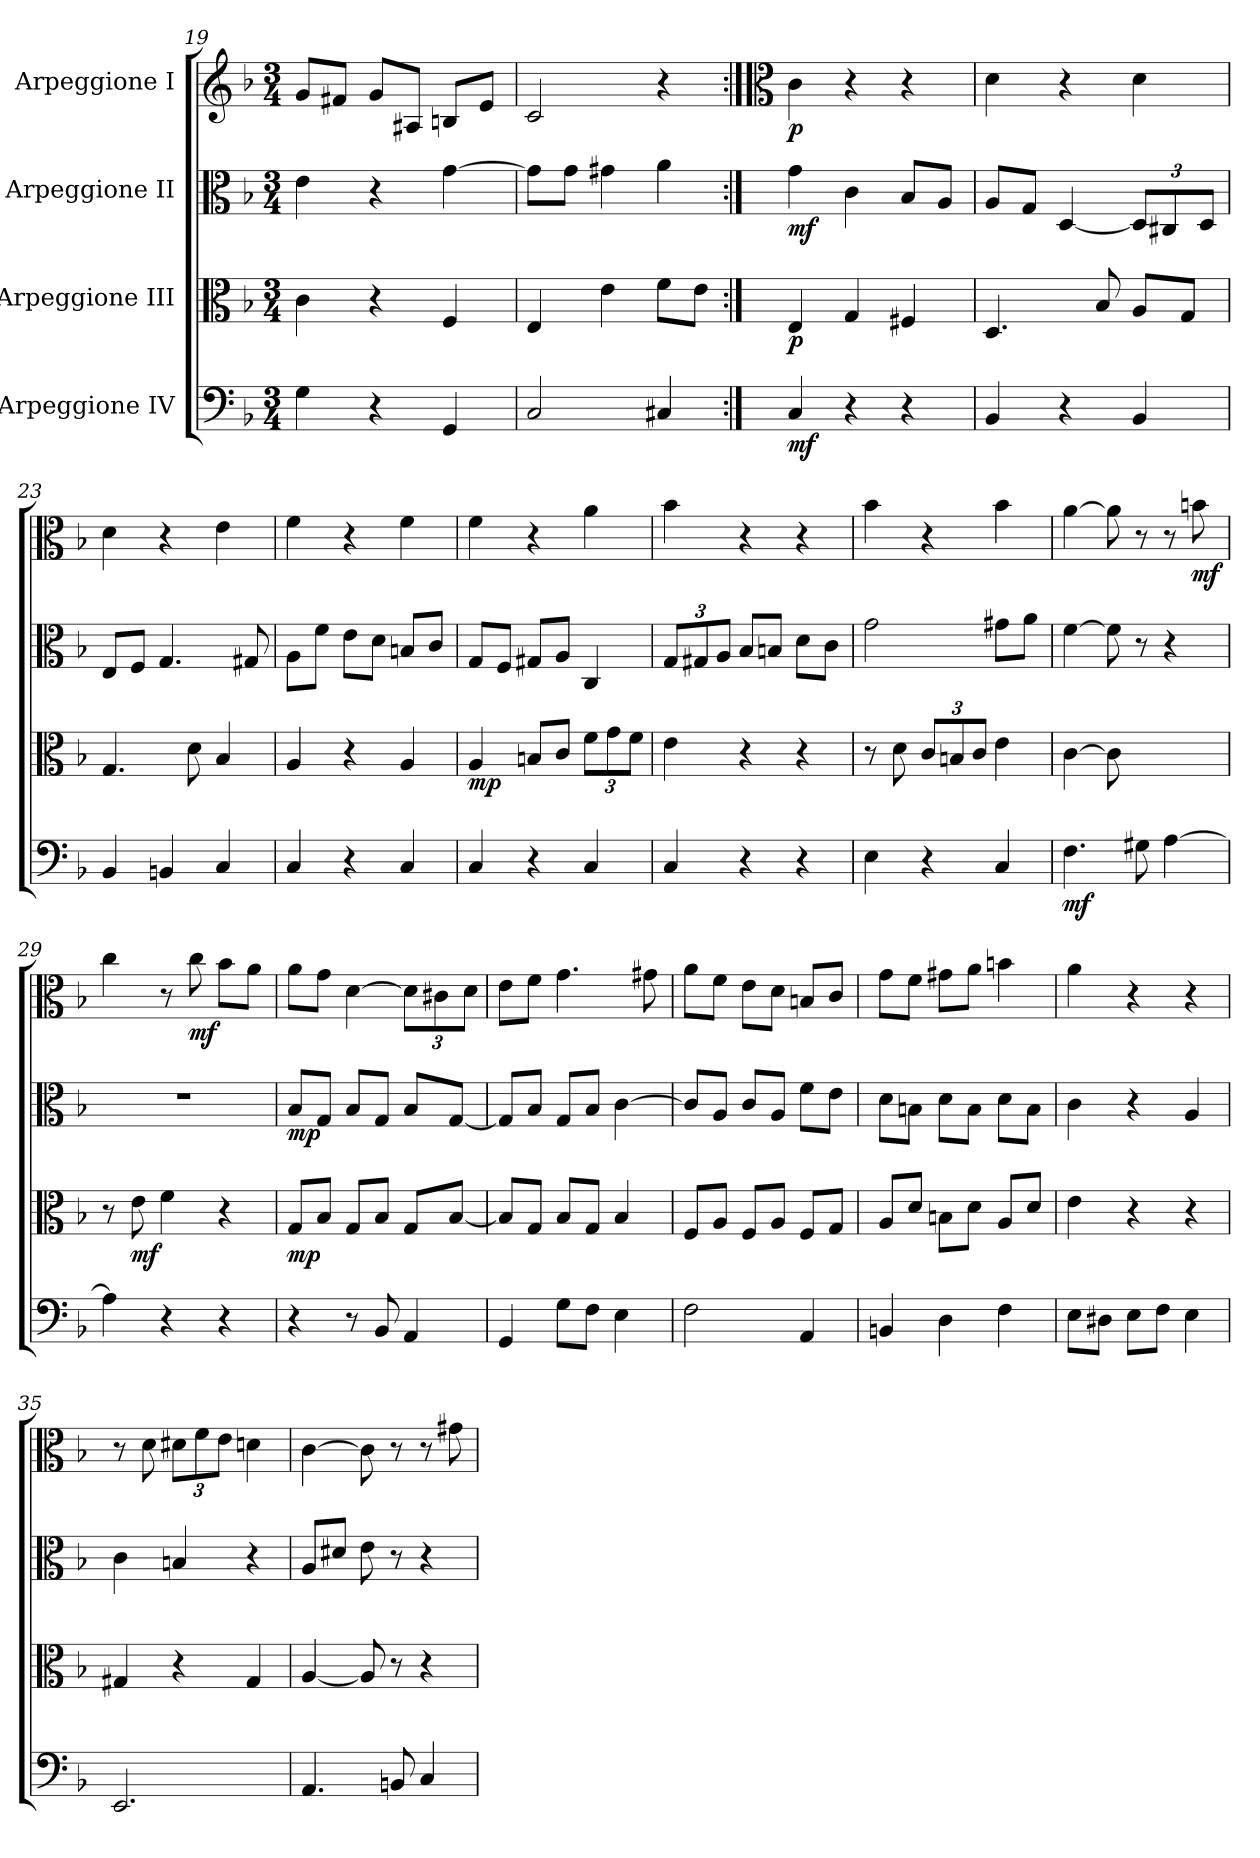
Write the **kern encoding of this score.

**kern	**dynam	**kern	**dynam	**kern	**dynam	**kern	**dynam
*part4	*part4	*part3	*part3	*part2	*part2	*part1	*part1
*staff4	*staff4	*staff3	*staff3	*staff2	*staff2	*staff1	*staff1
*I"Arpeggione IV	*	*I"Arpeggione III	*	*I"Arpeggione II	*	*I"Arpeggione I	*
*clefF4	*	*clefC3	*	*clefC3	*	*clefG2	*
*k[b-]	*	*k[b-]	*	*k[b-]	*	*k[b-]	*
*F:	*	*F:	*	*F:	*	*F:	*
*M3/4	*	*M3/4	*	*M3/4	*	*M3/4	*
=19	=19	=19	=19	=19	=19	=19	=19
4G\	.	4c\	.	4e\	.	8g/L	.
.	.	.	.	.	.	8f#X/J	.
4r	.	4r	.	4r	.	8g/L	.
.	.	.	.	.	.	8A#X/J	.
4GG/	.	4F/	.	[4g\	.	8Bn/L	.
.	.	.	.	.	.	8e/J	.
=20	=20	=20	=20	=20	=20	=20	=20
2C/	.	4E/	.	8g\L]	.	2c/	.
.	.	.	.	8g\J	.	.	.
.	.	4e\	.	4g#X\	.	.	.
4C#X/	.	8f\L	.	4a\	.	4r	.
.	.	8e\J	.	.	.	.	.
!!LO:LB:g=z
=21:|!	=21:|!	=21:|!	=21:|!	=21:|!	=21:|!	=21:|!	=21:|!
*	*	*	*	*	*	*clefC3	*
!	!LO:DY:b	!	!LO:DY:b	!	!LO:DY:b	!	!LO:DY:b
4C/	mf	4E/	p	4g\	mf	4c\	p
4r	.	4G/	.	4c\	.	4r	.
4r	.	4F#X/	.	8B-/L	.	4r	.
.	.	.	.	8A/J	.	.	.
=22	=22	=22	=22	=22	=22	=22	=22
4BB-/	.	4.D/	.	8A/L	.	4d\	.
.	.	.	.	8G/J	.	.	.
4r	.	.	.	[4D/	.	4r	.
.	.	8B-/	.	.	.	.	.
4BB-/	.	8A/L	.	12D/L]	.	4d\	.
.	.	.	.	12C#X/	.	.	.
.	.	8G/J	.	.	.	.	.
.	.	.	.	12D/J	.	.	.
=23	=23	=23	=23	=23	=23	=23	=23
4BB-/	.	4.G/	.	8E/L	.	4d\	.
.	.	.	.	8F/J	.	.	.
4BBn/	.	.	.	4.G/	.	4r	.
.	.	8d\	.	.	.	.	.
4C/	.	4B-/	.	.	.	4e\	.
.	.	.	.	8G#X/	.	.	.
=24	=24	=24	=24	=24	=24	=24	=24
4C/	.	4A/	.	8A\L	.	4f\	.
.	.	.	.	8f\J	.	.	.
4r	.	4r	.	8e\L	.	4r	.
.	.	.	.	8d\J	.	.	.
4C/	.	4A/	.	8Bn/L	.	4f\	.
.	.	.	.	8c/J	.	.	.
!!LO:PB:g=z
=25	=25	=25	=25	=25	=25	=25	=25
!	!	!	!LO:DY:b	!	!	!	!
4C/	.	4A/	mp	8G/L	.	4f\	.
.	.	.	.	8F/J	.	.	.
4r	.	8Bn/L	.	8G#X/L	.	4r	.
.	.	8c/J	.	8A/J	.	.	.
4C/	.	12f\L	.	4C/	.	4a\	.
.	.	12g\	.	.	.	.	.
.	.	12f\J	.	.	.	.	.
=26	=26	=26	=26	=26	=26	=26	=26
4C/	.	4e\	.	12G/L	.	4b-\	.
.	.	.	.	12G#X/	.	.	.
.	.	.	.	12A/J	.	.	.
4r	.	4r	.	8B-/L	.	4r	.
.	.	.	.	8Bn/J	.	.	.
4r	.	4r	.	8d\L	.	4r	.
.	.	.	.	8c\J	.	.	.
=27	=27	=27	=27	=27	=27	=27	=27
4E\	.	8r	.	2g\	.	4b-\	.
.	.	8d\	.	.	.	.	.
4r	.	12c/L	.	.	.	4r	.
.	.	12Bn/	.	.	.	.	.
.	.	12c/J	.	.	.	.	.
4C/	.	4e\	.	8g#X\L	.	4b-\	.
.	.	.	.	8a\J	.	.	.
=28	=28	=28	=28	=28	=28	=28	=28
!	!LO:DY:b	!	!	!	!	!	!
4.F\	mf	[4c\	.	[4f\	.	[4a\	.
.	.	8c\]	.	8f\]	.	8a\]	.
8G#X\	.	4.ryy	.	8r	.	8r	.
[4A\	.	.	.	4r	.	8r	.
!	!	!	!	!	!	!	!LO:DY:b
.	.	.	.	.	.	8bn\	mf
!!LO:LB:g=z
=29	=29	=29	=29	=29	=29	=29	=29
4A\]	.	8r	.	2.r	.	4cc\	.
!	!	!	!LO:DY:b	!	!	!	!
.	.	8e\	mf	.	.	.	.
4r	.	4f\	.	.	.	8r	.
!	!	!	!	!	!	!	!LO:DY:b
.	.	.	.	.	.	8cc\	mf
4r	.	4r	.	.	.	8b-\L	.
.	.	.	.	.	.	8a\J	.
=30	=30	=30	=30	=30	=30	=30	=30
!	!	!	!LO:DY:b	!	!LO:DY:b	!	!
4r	.	8G/L	mp	8B-/L	mp	8a\L	.
.	.	8B-/J	.	8G/J	.	8g\J	.
8r	.	8G/L	.	8B-/L	.	[4d\	.
8BB-/	.	8B-/J	.	8G/J	.	.	.
4AA/	.	8G/L	.	8B-/L	.	12d\L]	.
.	.	.	.	.	.	12c#X\	.
.	.	[8B-/J	.	[8G/J	.	.	.
.	.	.	.	.	.	12d\J	.
=31	=31	=31	=31	=31	=31	=31	=31
4GG/	.	8B-/L]	.	8G/L]	.	8e\L	.
.	.	8G/J	.	8B-/J	.	8f\J	.
8G\L	.	8B-/L	.	8G/L	.	4.g\	.
8F\J	.	8G/J	.	8B-/J	.	.	.
4E\	.	4B-/	.	[4c\	.	.	.
.	.	.	.	.	.	8g#X\	.
=32	=32	=32	=32	=32	=32	=32	=32
2F\	.	8F/L	.	8c/L]	.	8a\L	.
.	.	8A/J	.	8A/J	.	8f\J	.
.	.	8F/L	.	8c/L	.	8e\L	.
.	.	8A/J	.	8A/J	.	8d\J	.
4AA/	.	8F/L	.	8f\L	.	8Bn/L	.
.	.	8G/J	.	8e\J	.	8c/J	.
!!LO:LB:g=z
=33	=33	=33	=33	=33	=33	=33	=33
4BBn/	.	8A/L	.	8d\L	.	8g\L	.
.	.	8d/J	.	8Bn\J	.	8f\J	.
4D\	.	8Bn\L	.	8d\L	.	8g#X\L	.
.	.	8d\J	.	8B\J	.	8a\J	.
4F\	.	8A/L	.	8d\L	.	4bn\	.
.	.	8d/J	.	8B\J	.	.	.
=34	=34	=34	=34	=34	=34	=34	=34
8E\L	.	4e\	.	4c\	.	4a\	.
8D#X\J	.	.	.	.	.	.	.
8E\L	.	4r	.	4r	.	4r	.
8F\J	.	.	.	.	.	.	.
4E\	.	4r	.	4A/	.	4r	.
=35	=35	=35	=35	=35	=35	=35	=35
2.EE/	.	4G#X/	.	4c\	.	8r	.
.	.	.	.	.	.	8d\	.
.	.	4r	.	4Bn/	.	12d#X\L	.
.	.	.	.	.	.	12f\	.
.	.	.	.	.	.	12e\J	.
.	.	4G#/	.	4r	.	4dn\	.
=36	=36	=36	=36	=36	=36	=36	=36
4.AA/	.	[4A/	.	8A/L	.	[4c\	.
.	.	.	.	8d#X/J	.	.	.
.	.	8A/]	.	8e\	.	8c\]	.
8BBn/	.	8r	.	8r	.	8r	.
4C/	.	4r	.	4r	.	8r	.
.	.	.	.	.	.	8g#X\	.
=	=	=	=	=	=	=	=
*-	*-	*-	*-	*-	*-	*-	*-
